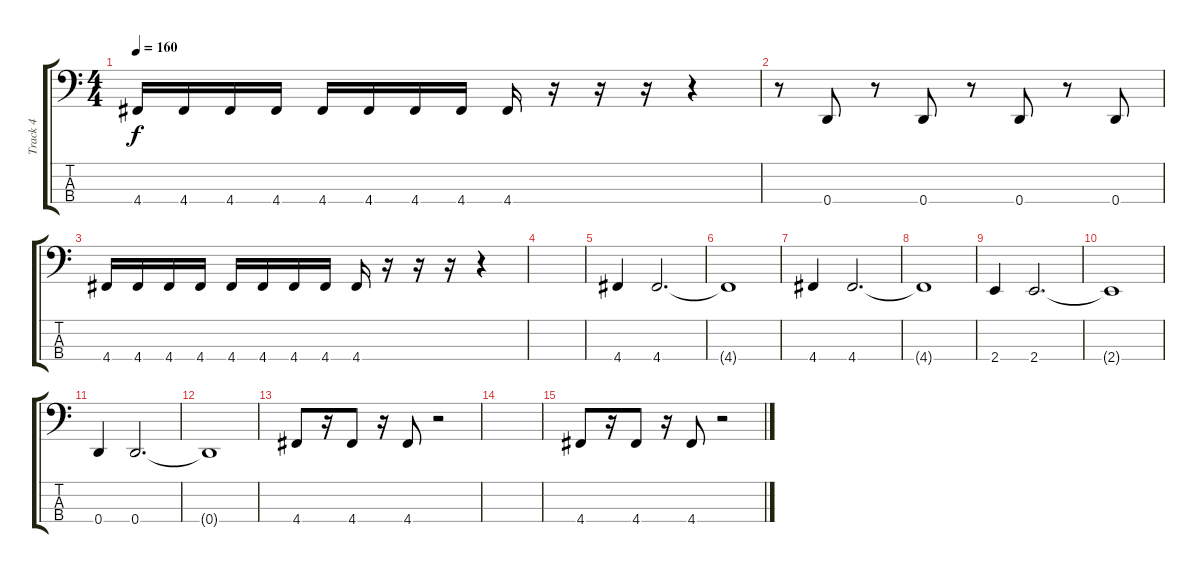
\track ("Track 4" "Track 4") {instrument electricbasspick}
\staff {score tabs}
\tuning (G2 D2 A1 D1) {hide}
\ts (4 4)
\tempo 160
\clef f4
\ks c
4.4.16{dy f} 4.4.16 4.4.16 4.4.16 4.4.16 4.4.16 4.4.16 4.4.16 4.4.16 r.16 r.16 r.16 r.4 |
r.8 0.4.8 r.8 0.4.8 r.8 0.4.8 r.8 0.4.8 |
4.4.16 4.4.16 4.4.16 4.4.16 4.4.16 4.4.16 4.4.16 4.4.16 4.4.16 r.16 r.16 r.16 r.4 |
|
4.4.4 4.4.2{d} |
4.4{t}.1 |
4.4.4 4.4.2{d} |
4.4{t}.1 |
2.4.4 2.4.2{d} |
2.4{t}.1 |
0.4.4 0.4.2{d} |
0.4{t}.1 |
4.4.8 r.16 4.4.8 r.16 4.4.8 r.2 |
|
4.4.8 r.16 4.4.8 r.16 4.4.8 r.2
